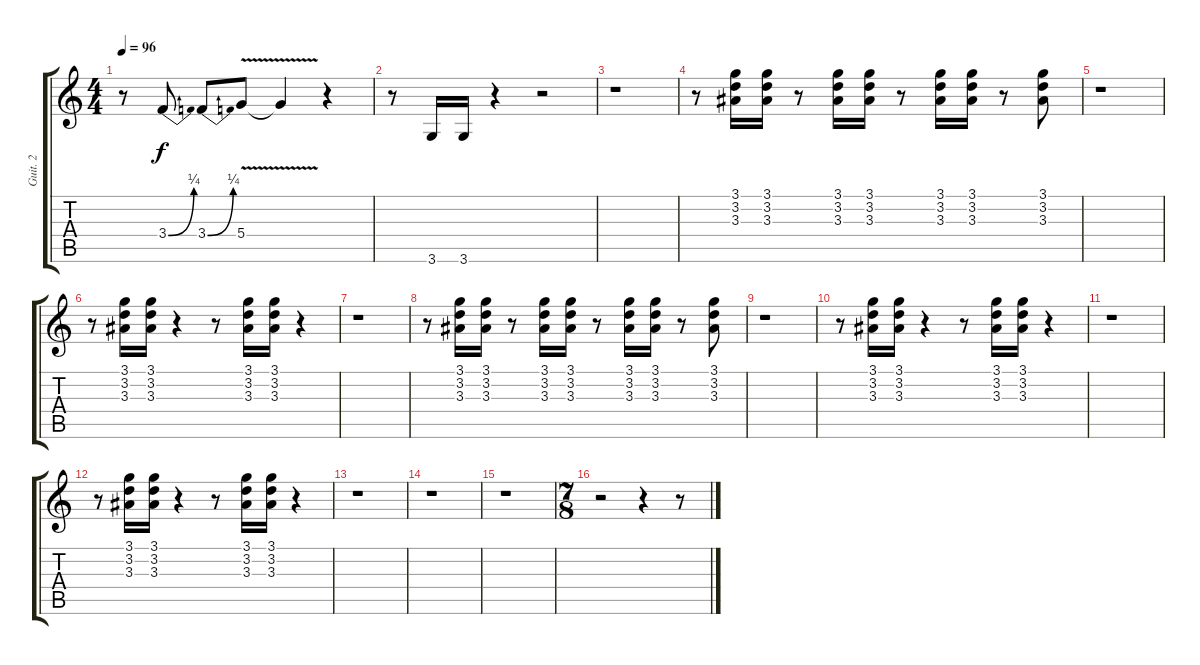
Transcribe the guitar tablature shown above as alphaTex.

\track ("Guit. 2" "Guit. 2") {instrument electricguitarclean}
\staff {score tabs}
\tuning (E4 B3 G3 D3 A2 E2) {hide}
\ts (4 4)
\tempo 96
\clef g2
\ks c
r.8{dy f} 3.4{be (bend 0 0 60 1)}.8 3.4{be (bend 0 0 60 1)}.8 5.4{v}.8 5.4{t}.4 r.4 |
r.8 3.6.16 3.6.16 r.4 r.2 |
r.1 |
r.8 (3.1 3.2 3.3).16 (3.1 3.2 3.3).16 r.8 (3.1 3.2 3.3).16 (3.1 3.2 3.3).16 r.8 (3.1 3.2 3.3).16 (3.1 3.2 3.3).16 r.8 (3.1 3.2 3.3).8 |
r.1 |
r.8 (3.1 3.2 3.3).16 (3.1 3.2 3.3).16 r.4 r.8 (3.1 3.2 3.3).16 (3.1 3.2 3.3).16 r.4 |
r.1 |
r.8 (3.1 3.2 3.3).16 (3.1 3.2 3.3).16 r.8 (3.1 3.2 3.3).16 (3.1 3.2 3.3).16 r.8 (3.1 3.2 3.3).16 (3.1 3.2 3.3).16 r.8 (3.1 3.2 3.3).8 |
r.1 |
r.8 (3.1 3.2 3.3).16 (3.1 3.2 3.3).16 r.4 r.8 (3.1 3.2 3.3).16 (3.1 3.2 3.3).16 r.4 |
r.1 |
r.8 (3.1 3.2 3.3).16 (3.1 3.2 3.3).16 r.4 r.8 (3.1 3.2 3.3).16 (3.1 3.2 3.3).16 r.4 |
r.1 |
r.1 |
r.1 |
\ts (7 8)
r.2 r.4 r.8
